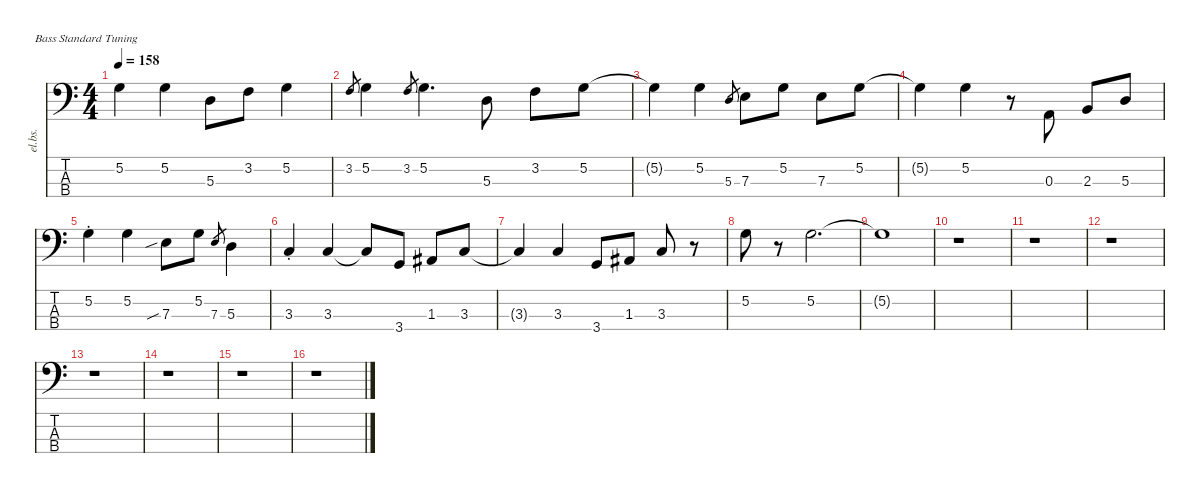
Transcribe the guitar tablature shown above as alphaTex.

\defaultSystemsLayout 4
\hideDynamics
\bracketExtendMode nobrackets
\otherSystemsTrackNameOrientation horizontal
\track ("Electric Bass" "el.bs.") {instrument electricbassfinger}
\staff {score tabs}
\tuning (G2 D2 A1 E1)
\ts (4 4)
\tempo 158
\clef f4
\ks c
5.2{t}.4{dy mf beam Down} 5.2.4{beam Down} 5.3.8{beam Down} 3.2.8{beam Down} 5.2.4{beam Down} |
3.2.8{gr beam Up} 5.2.4{beam Down} 3.2.8{gr beam Up} 5.2.4{d beam Down} 5.3.8{beam Down} 3.2.8{beam Down} 5.2.8{beam Down} |
5.2{t}.4{beam Down} 5.2.4{beam Down} 5.3.8{gr beam Up} 7.3.8{beam Down} 5.2.8{beam Down} 7.3.8{beam Down} 5.2.8{beam Down} |
5.2{t}.4{beam Down} 5.2.4{beam Down} r.8{beam Down} 0.3.8{beam Up} 2.3.8{beam Up} 5.3.8{beam Up} |
5.2{st}.4{beam Down} 5.2.4{beam Down} 7.3{sib}.8{beam Down} 5.2.8{beam Down} 7.3.8{gr beam Up} 5.3.4{beam Down} |
3.3{st}.4{beam Up} 3.3.4{beam Up} 3.3{t}.8{beam Up} 3.4.8{beam Up} 1.3{acc #}.8{beam Up} 3.3.8{beam Up} |
3.3{t}.4{beam Up} 3.3.4{beam Up} 3.4.8{beam Up} 1.3{acc #}.8{beam Up} 3.3.8{beam Up} r.8{beam Up} |
5.2.8{beam Down} r.8{beam Down} 5.2.2{d beam Down} |
5.2{t}.1{beam Down} |
r.1{beam Down} |
r.1{beam Down} |
r.1{beam Down} |
r.1{beam Down} |
r.1{beam Down} |
r.1{beam Down} |
r.1{beam Down}
